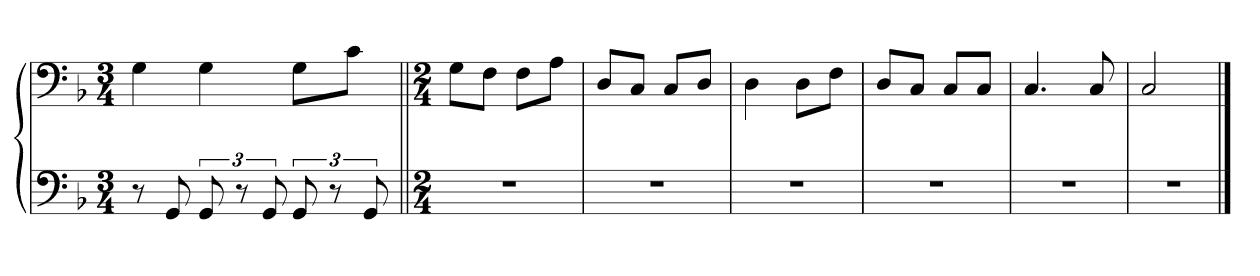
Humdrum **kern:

**kern	**kern
*part1	*part1
*staff2	*staff1
*clefF4	*clefF4
*k[b-]	*k[b-]
*M3/4	*M3/4
=1	=1
8r	4G\
8GG/	.
12GG/	4G\
12r	.
12GG/	.
12GG/	8G\L
12r	.
.	8c\J
12GG/	.
=2||	=2||
*M2/4	*M2/4
2r	8G\L
.	8F\J
.	8F\L
.	8A\J
=3	=3
2r	8D/L
.	8C/J
.	8C/L
.	8D/J
=4	=4
2r	4D\
.	8D\L
.	8F\J
=5	=5
2r	8D/L
.	8C/J
.	8C/L
.	8C/J
=6	=6
2r	4.C/
.	8C/
=7	=7
2r	2C/
==	==
*-	*-
